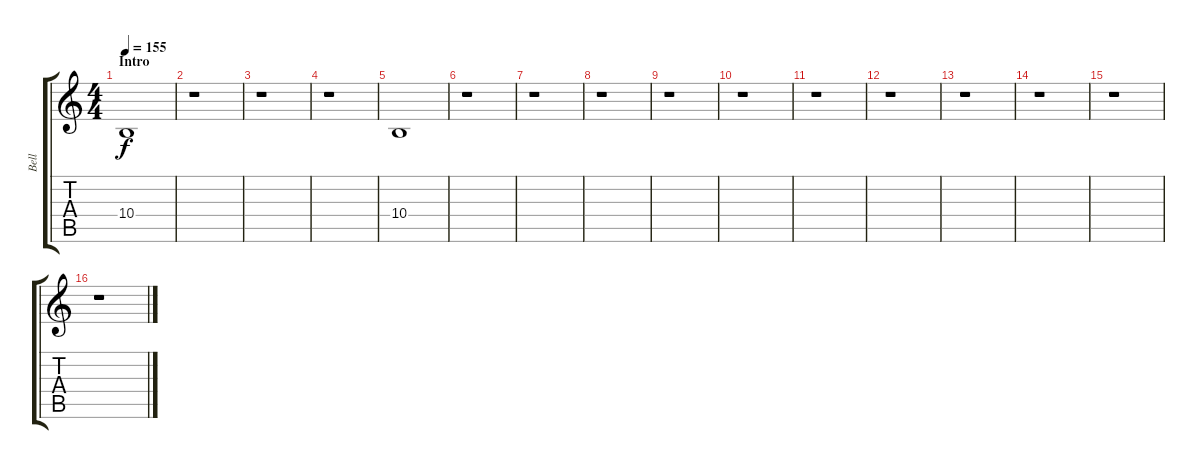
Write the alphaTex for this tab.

\track ("Bell" "Bell") {instrument tinklebell}
\staff {score tabs}
\tuning (Eb4 Bb3 Gb3 Db3 Ab2 Eb2) {hide}
\ts (4 4)
\section ("" "Intro")
\tempo 155
\clef g2
\ks c
10.4.1{dy f instrument tinklebell} |
r.1 |
r.1 |
r.1 |
10.4.1 |
r.1 |
r.1 |
r.1 |
r.1 |
r.1 |
r.1 |
r.1 |
r.1 |
r.1 |
r.1 |
r.1
